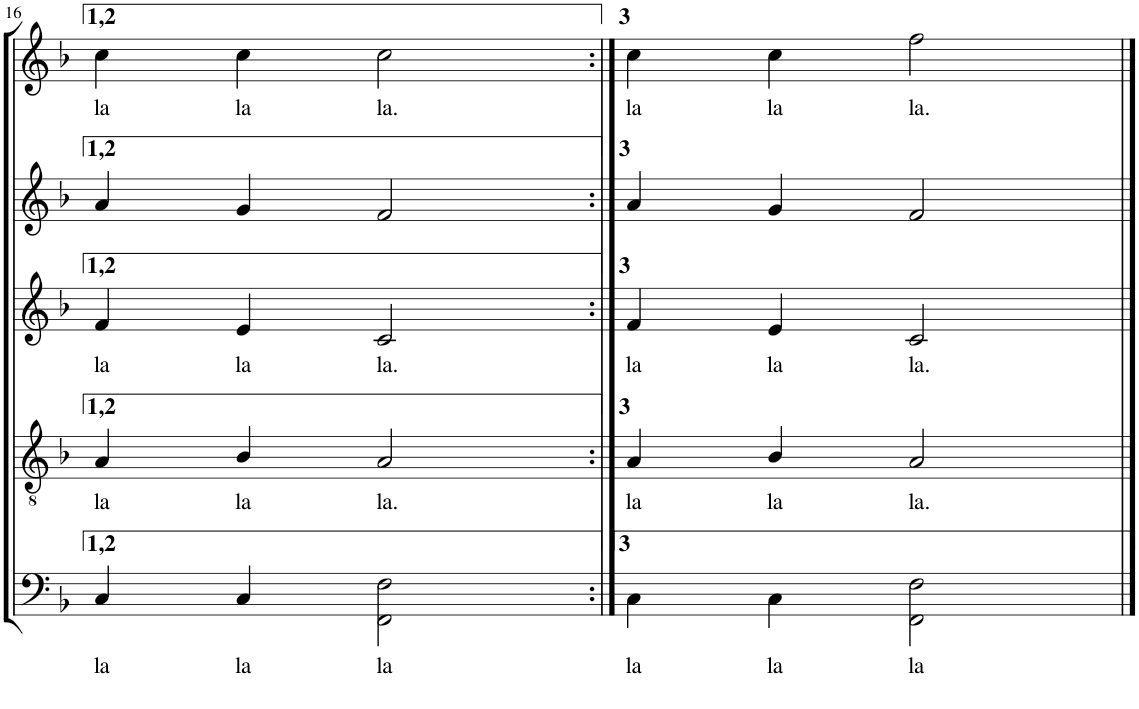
**kern	**text	**kern	**text	**kern	**text	**kern	**kern	**text
*part5	*part5	*part4	*part4	*part3	*part3	*part2	*part1	*part1
*staff5	*staff5	*staff4	*staff4	*staff3	*staff3	*staff2	*staff1	*staff1
*I"Bassi	*	*I"Tenori	*	*I"Contralti	*	*I"Soprani II	*I"Soprani I	*
!!LO:PB:g=z
*clefF4	*	*clefGv2	*	*clefG2	*	*clefG2	*clefG2	*
*	*	*	*	*	*	*Trd1c2	*Trd1c2	*
*k[b-]	*	*k[b-]	*	*k[b-]	*	*k[b-]	*k[b-]	*
*F:	*	*F:	*	*F:	*	*F:	*F:	*
*M4/4	*	*M4/4	*	*M4/4	*	*M4/4	*M4/4	*
*met(c)	*	*met(c)	*	*met(c)	*	*met(c)	*met(c)	*
=16	=16	=16	=16	=16	=16	=16	=16	=16
!	!LO:LY:b	!	!LO:LY:b	!	!LO:LY:b	!	!	!LO:LY:b
4C/	la	4A/	la	4f/	la	4a/	4cc\	la
!	!LO:LY:b	!	!LO:LY:b	!	!LO:LY:b	!	!	!LO:LY:b
4C/	la	4B-/	la	4e/	la	4g/	4cc\	la
!	!LO:LY:b	!	!LO:LY:b	!	!LO:LY:b	!	!	!LO:LY:b
2FF\ 2F\	la	2A/	la.	2c/	la.	2f/	2cc\	la.
=17:|!	=17:|!	=17:|!	=17:|!	=17:|!	=17:|!	=17:|!	=17:|!	=17:|!
!	!LO:LY:b	!	!LO:LY:b	!	!LO:LY:b	!	!	!LO:LY:b
4C\	la	4A/	la	4f/	la	4a/	4cc\	la
!	!LO:LY:b	!	!LO:LY:b	!	!LO:LY:b	!	!	!LO:LY:b
4C\	la	4B-/	la	4e/	la	4g/	4cc\	la
!	!LO:LY:b	!	!LO:LY:b	!	!LO:LY:b	!	!	!LO:LY:b
2FF\ 2F\	la	2A/	la.	2c/	la.	2f/	2ff\	la.
==	==	==	==	==	==	==	==	==
*-	*-	*-	*-	*-	*-	*-	*-	*-
